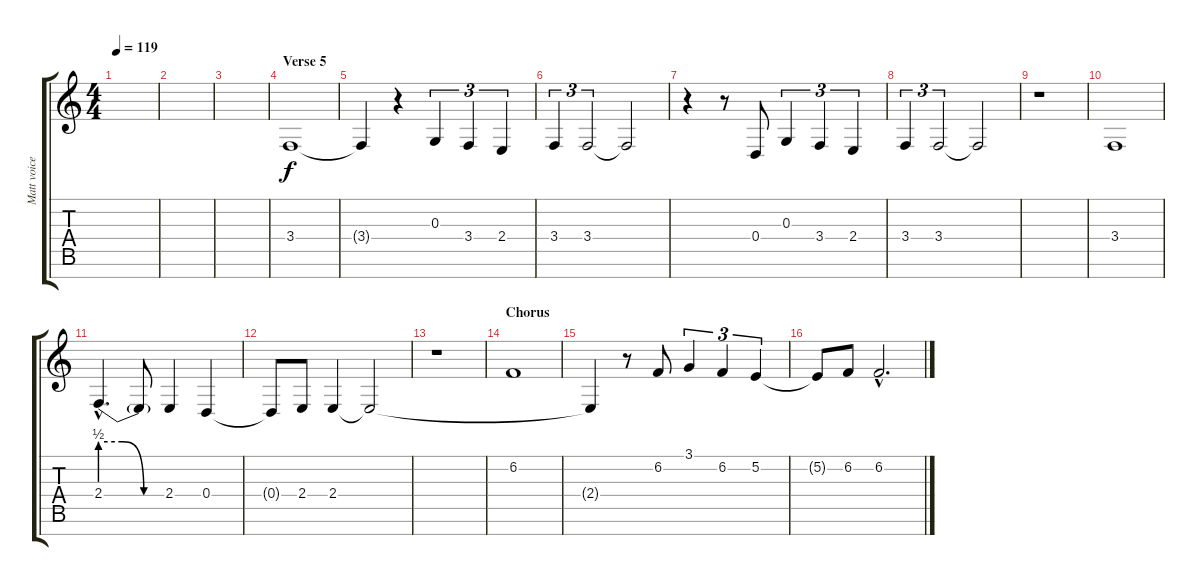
\track ("Matt voice" "Matt voice") {instrument viola}
\staff {score tabs}
\tuning (E4 B3 G3 D3 A2 E2 B1) {hide}
\ts (4 4)
\tempo 119
\clef g2
\ks c
|
|
|
\section ("" "Verse 5")
3.4.1 |
3.4{t}.4 r.4 0.3.4{tu (3 2)} 3.4.4{tu (3 2)} 2.4.4{tu (3 2)} |
3.4.4{tu (3 2)} 3.4.2{tu (3 2)} 3.4{t}.2 |
r.4 r.8 0.4.8 0.3.4{tu (3 2)} 3.4.4{tu (3 2)} 2.4.4{tu (3 2)} |
3.4.4{tu (3 2)} 3.4.2{tu (3 2)} 3.4{t}.2 |
r.1 |
3.4.1 |
2.4{be (custom 0 2 20 2 40 0 60 0) hac}.4{d} 2.4{t}.8 2.4.4 0.4.4 |
0.4{t}.8 2.4.8 2.4.4 2.4{t}.2 |
r.1 |
\section ("" "Chorus")
6.2.1 |
2.4{t}.4 r.8 6.2.8 3.1.4{tu (3 2)} 6.2.4{tu (3 2)} 5.2.4{tu (3 2)} |
5.2{t}.8 6.2.8 6.2{hac}.2{d}
